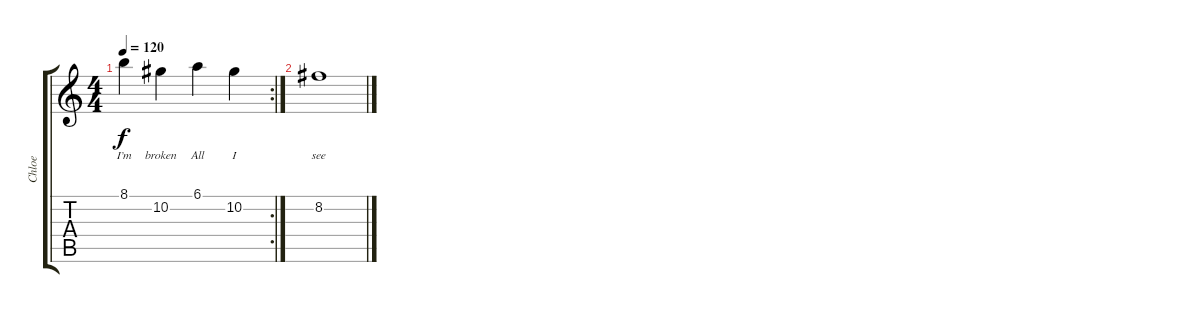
\track ("Chloe" "Chloe") {instrument acousticguitarsteel}
\staff {score tabs}
\tuning (Eb4 Bb3 Gb3 Db3 Ab2 Eb2) {hide}
\rc 2
\ts (4 4)
\tempo 120
\clef g2
\ks c
8.1.4{lyrics (0 "I’m") lyrics (1 "") lyrics (2 "") lyrics (3 "") lyrics (4 "") dy f} 10.2.4{lyrics (0 "broken") lyrics (1 "") lyrics (2 "") lyrics (3 "") lyrics (4 "")} 6.1.4{lyrics (0 "All") lyrics (1 "") lyrics (2 "") lyrics (3 "") lyrics (4 "")} 10.2.4{lyrics (0 "I") lyrics (1 "") lyrics (2 "") lyrics (3 "") lyrics (4 "")} |
8.2.1{lyrics (0 "see") lyrics (1 "") lyrics (2 "") lyrics (3 "") lyrics (4 "")}
